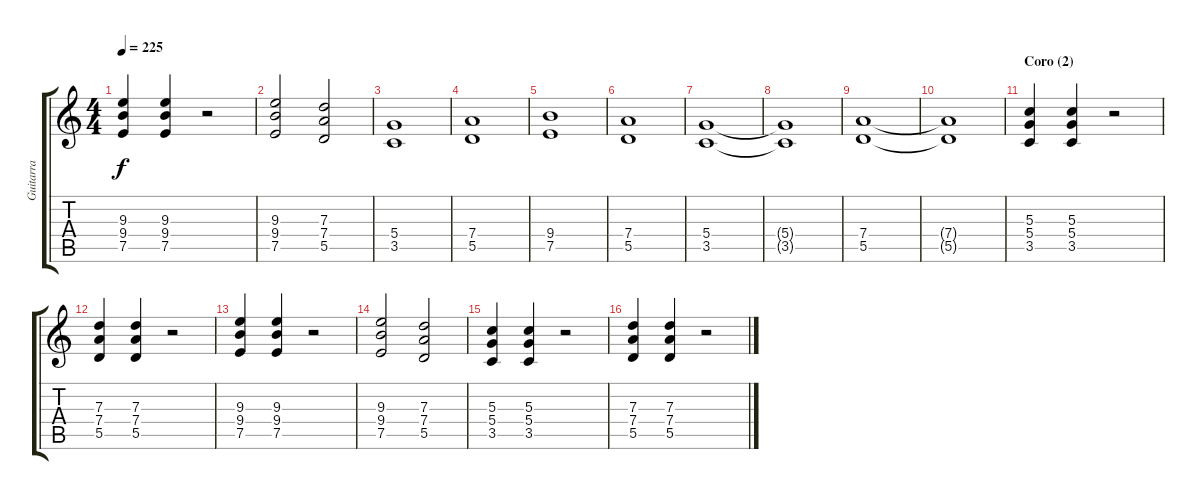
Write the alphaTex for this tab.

\track ("Guitarra" "Guitarra") {instrument distortionguitar}
\staff {score tabs}
\tuning (E4 B3 G3 D3 A2 E2) {hide}
\ts (4 4)
\tempo 225
\clef g2
\ks c
(9.3 9.4 7.5).4{dy f} (9.3 9.4 7.5).4 r.2 |
(9.3 9.4 7.5).2 (7.3 7.4 5.5).2 |
(5.4 3.5).1 |
(7.4 5.5).1 |
(9.4 7.5).1 |
(7.4 5.5).1 |
(5.4 3.5).1 |
(5.4{t} 3.5{t}).1 |
(7.4 5.5).1 |
(7.4{t} 5.5{t}).1 |
\section ("" "Coro (2)")
(5.3 5.4 3.5).4 (5.3 5.4 3.5).4 r.2 |
(7.3 7.4 5.5).4 (7.3 7.4 5.5).4 r.2 |
(9.3 9.4 7.5).4 (9.3 9.4 7.5).4 r.2 |
(9.3 9.4 7.5).2 (7.3 7.4 5.5).2 |
(5.3 5.4 3.5).4 (5.3 5.4 3.5).4 r.2 |
(7.3 7.4 5.5).4 (7.3 7.4 5.5).4 r.2
